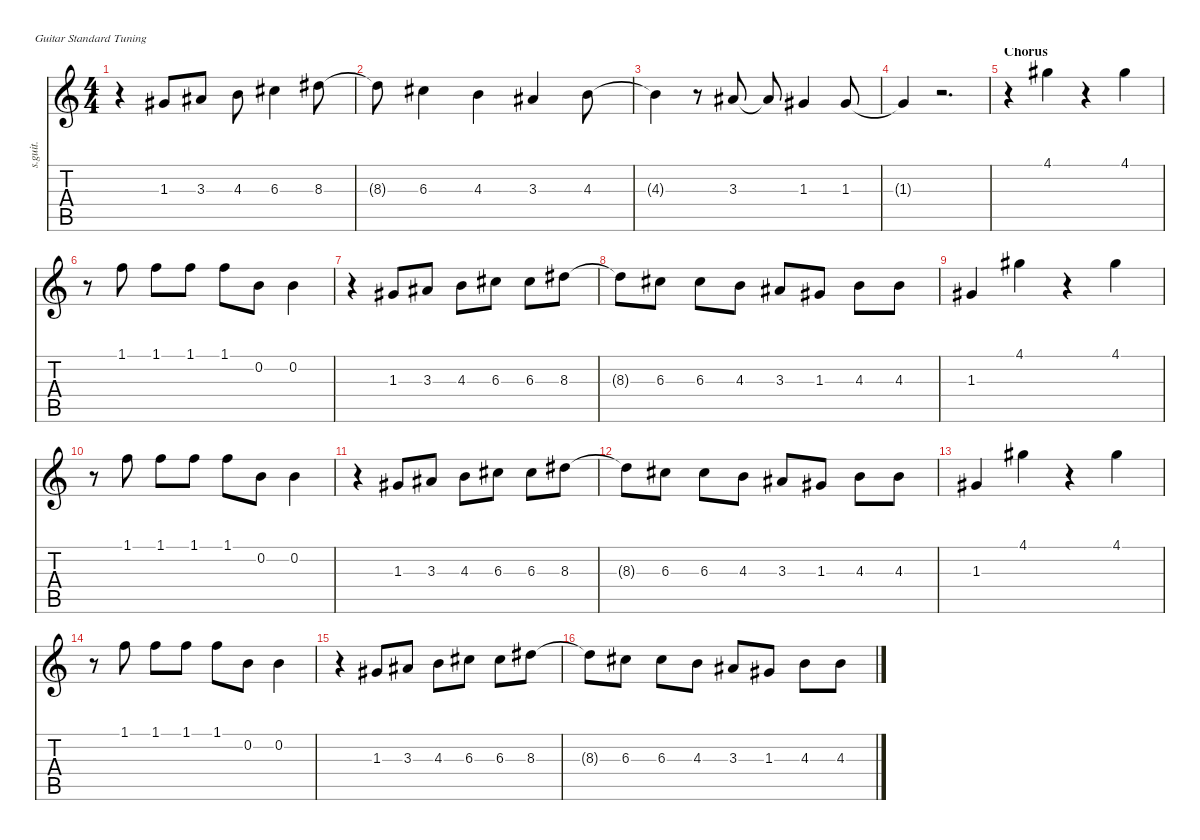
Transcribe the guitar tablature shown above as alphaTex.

\defaultSystemsLayout 4
\hideDynamics
\bracketExtendMode nobrackets
\track ("Kurt Cobain - Vocals" "s.guit.") {instrument clarinet}
\staff {score tabs}
\tuning (E4 B3 G3 D3 A2 E2)
\displaytranspose 12
\ts (4 4)
\tempo (100 hide)
\clef g2
\ks c
r.4{dy mp} 1.3{acc #}.8{lyrics (0 "") lyrics (1 "") lyrics (2 "") lyrics (3 "") lyrics (4 "")} 3.3{acc #}.8{lyrics (0 "") lyrics (1 "") lyrics (2 "") lyrics (3 "") lyrics (4 "")} 4.3.8{lyrics (0 "") lyrics (1 "") lyrics (2 "") lyrics (3 "") lyrics (4 "")} 6.3{acc #}.4{lyrics (0 "") lyrics (1 "") lyrics (2 "") lyrics (3 "") lyrics (4 "")} 8.3{acc #}.8{lyrics (0 "") lyrics (1 "") lyrics (2 "") lyrics (3 "") lyrics (4 "")} |
8.3{t acc #}.8{lyrics (0 "") lyrics (1 "") lyrics (2 "") lyrics (3 "") lyrics (4 "")} 6.3{acc #}.4{lyrics (0 "") lyrics (1 "") lyrics (2 "") lyrics (3 "") lyrics (4 "")} 4.3.4{lyrics (0 "") lyrics (1 "") lyrics (2 "") lyrics (3 "") lyrics (4 "")} 3.3{acc #}.4{lyrics (0 "") lyrics (1 "") lyrics (2 "") lyrics (3 "") lyrics (4 "")} 4.3.8{lyrics (0 "") lyrics (1 "") lyrics (2 "") lyrics (3 "") lyrics (4 "")} |
4.3{t}.4{lyrics (0 "") lyrics (1 "") lyrics (2 "") lyrics (3 "") lyrics (4 "")} r.8 3.3{acc #}.8{lyrics (0 "") lyrics (1 "") lyrics (2 "") lyrics (3 "") lyrics (4 "")} 3.3{t acc #}.8{lyrics (0 "") lyrics (1 "") lyrics (2 "") lyrics (3 "") lyrics (4 "")} 1.3{acc #}.4{lyrics (0 "") lyrics (1 "") lyrics (2 "") lyrics (3 "") lyrics (4 "")} 1.3{acc #}.8{lyrics (0 "") lyrics (1 "") lyrics (2 "") lyrics (3 "") lyrics (4 "")} |
1.3{t acc #}.4{lyrics (0 "") lyrics (1 "") lyrics (2 "") lyrics (3 "") lyrics (4 "")} r.2{d} |
\section ("" "Chorus")
r.4 4.1{acc #}.4{lyrics (0 "") lyrics (1 "") lyrics (2 "") lyrics (3 "") lyrics (4 "") dy f} r.4 4.1{acc #}.4{lyrics (0 "") lyrics (1 "") lyrics (2 "") lyrics (3 "") lyrics (4 "")} |
r.8 1.1.8{lyrics (0 "") lyrics (1 "") lyrics (2 "") lyrics (3 "") lyrics (4 "")} 1.1.8{lyrics (0 "") lyrics (1 "") lyrics (2 "") lyrics (3 "") lyrics (4 "")} 1.1.8{lyrics (0 "") lyrics (1 "") lyrics (2 "") lyrics (3 "") lyrics (4 "")} 1.1.8{lyrics (0 "") lyrics (1 "") lyrics (2 "") lyrics (3 "") lyrics (4 "")} 0.2.8{lyrics (0 "") lyrics (1 "") lyrics (2 "") lyrics (3 "") lyrics (4 "")} 0.2.4{lyrics (0 "") lyrics (1 "") lyrics (2 "") lyrics (3 "") lyrics (4 "")} |
r.4 1.3{acc #}.8{lyrics (0 "") lyrics (1 "") lyrics (2 "") lyrics (3 "") lyrics (4 "")} 3.3{acc #}.8{lyrics (0 "") lyrics (1 "") lyrics (2 "") lyrics (3 "") lyrics (4 "")} 4.3.8{lyrics (0 "") lyrics (1 "") lyrics (2 "") lyrics (3 "") lyrics (4 "")} 6.3{acc #}.8{lyrics (0 "") lyrics (1 "") lyrics (2 "") lyrics (3 "") lyrics (4 "")} 6.3{acc #}.8{lyrics (0 "") lyrics (1 "") lyrics (2 "") lyrics (3 "") lyrics (4 "")} 8.3{acc #}.8{lyrics (0 "") lyrics (1 "") lyrics (2 "") lyrics (3 "") lyrics (4 "")} |
8.3{t acc #}.8{lyrics (0 "") lyrics (1 "") lyrics (2 "") lyrics (3 "") lyrics (4 "")} 6.3{acc #}.8{lyrics (0 "") lyrics (1 "") lyrics (2 "") lyrics (3 "") lyrics (4 "")} 6.3{acc #}.8{lyrics (0 "") lyrics (1 "") lyrics (2 "") lyrics (3 "") lyrics (4 "")} 4.3.8{lyrics (0 "") lyrics (1 "") lyrics (2 "") lyrics (3 "") lyrics (4 "")} 3.3{acc #}.8{lyrics (0 "") lyrics (1 "") lyrics (2 "") lyrics (3 "") lyrics (4 "")} 1.3{acc #}.8{lyrics (0 "") lyrics (1 "") lyrics (2 "") lyrics (3 "") lyrics (4 "")} 4.3.8{lyrics (0 "") lyrics (1 "") lyrics (2 "") lyrics (3 "") lyrics (4 "")} 4.3.8{lyrics (0 "") lyrics (1 "") lyrics (2 "") lyrics (3 "") lyrics (4 "")} |
1.3{acc #}.4{lyrics (0 "") lyrics (1 "") lyrics (2 "") lyrics (3 "") lyrics (4 "")} 4.1{acc #}.4{lyrics (0 "") lyrics (1 "") lyrics (2 "") lyrics (3 "") lyrics (4 "")} r.4 4.1{acc #}.4{lyrics (0 "") lyrics (1 "") lyrics (2 "") lyrics (3 "") lyrics (4 "")} |
r.8 1.1.8{lyrics (0 "") lyrics (1 "") lyrics (2 "") lyrics (3 "") lyrics (4 "")} 1.1.8{lyrics (0 "") lyrics (1 "") lyrics (2 "") lyrics (3 "") lyrics (4 "")} 1.1.8{lyrics (0 "") lyrics (1 "") lyrics (2 "") lyrics (3 "") lyrics (4 "")} 1.1.8{lyrics (0 "") lyrics (1 "") lyrics (2 "") lyrics (3 "") lyrics (4 "")} 0.2.8{lyrics (0 "") lyrics (1 "") lyrics (2 "") lyrics (3 "") lyrics (4 "")} 0.2.4{lyrics (0 "") lyrics (1 "") lyrics (2 "") lyrics (3 "") lyrics (4 "")} |
r.4 1.3{acc #}.8{lyrics (0 "") lyrics (1 "") lyrics (2 "") lyrics (3 "") lyrics (4 "")} 3.3{acc #}.8{lyrics (0 "") lyrics (1 "") lyrics (2 "") lyrics (3 "") lyrics (4 "")} 4.3.8{lyrics (0 "") lyrics (1 "") lyrics (2 "") lyrics (3 "") lyrics (4 "")} 6.3{acc #}.8{lyrics (0 "") lyrics (1 "") lyrics (2 "") lyrics (3 "") lyrics (4 "")} 6.3{acc #}.8{lyrics (0 "") lyrics (1 "") lyrics (2 "") lyrics (3 "") lyrics (4 "")} 8.3{acc #}.8{lyrics (0 "") lyrics (1 "") lyrics (2 "") lyrics (3 "") lyrics (4 "")} |
8.3{t acc #}.8{lyrics (0 "") lyrics (1 "") lyrics (2 "") lyrics (3 "") lyrics (4 "")} 6.3{acc #}.8{lyrics (0 "") lyrics (1 "") lyrics (2 "") lyrics (3 "") lyrics (4 "")} 6.3{acc #}.8{lyrics (0 "") lyrics (1 "") lyrics (2 "") lyrics (3 "") lyrics (4 "")} 4.3.8{lyrics (0 "") lyrics (1 "") lyrics (2 "") lyrics (3 "") lyrics (4 "")} 3.3{acc #}.8{lyrics (0 "") lyrics (1 "") lyrics (2 "") lyrics (3 "") lyrics (4 "")} 1.3{acc #}.8{lyrics (0 "") lyrics (1 "") lyrics (2 "") lyrics (3 "") lyrics (4 "")} 4.3.8{lyrics (0 "") lyrics (1 "") lyrics (2 "") lyrics (3 "") lyrics (4 "")} 4.3.8{lyrics (0 "") lyrics (1 "") lyrics (2 "") lyrics (3 "") lyrics (4 "")} |
1.3{acc #}.4{lyrics (0 "") lyrics (1 "") lyrics (2 "") lyrics (3 "") lyrics (4 "")} 4.1{acc #}.4{lyrics (0 "") lyrics (1 "") lyrics (2 "") lyrics (3 "") lyrics (4 "")} r.4 4.1{acc #}.4{lyrics (0 "") lyrics (1 "") lyrics (2 "") lyrics (3 "") lyrics (4 "")} |
r.8 1.1.8{lyrics (0 "") lyrics (1 "") lyrics (2 "") lyrics (3 "") lyrics (4 "")} 1.1.8{lyrics (0 "") lyrics (1 "") lyrics (2 "") lyrics (3 "") lyrics (4 "")} 1.1.8{lyrics (0 "") lyrics (1 "") lyrics (2 "") lyrics (3 "") lyrics (4 "")} 1.1.8{lyrics (0 "") lyrics (1 "") lyrics (2 "") lyrics (3 "") lyrics (4 "")} 0.2.8{lyrics (0 "") lyrics (1 "") lyrics (2 "") lyrics (3 "") lyrics (4 "")} 0.2.4{lyrics (0 "") lyrics (1 "") lyrics (2 "") lyrics (3 "") lyrics (4 "")} |
r.4 1.3{acc #}.8{lyrics (0 "") lyrics (1 "") lyrics (2 "") lyrics (3 "") lyrics (4 "")} 3.3{acc #}.8{lyrics (0 "") lyrics (1 "") lyrics (2 "") lyrics (3 "") lyrics (4 "")} 4.3.8{lyrics (0 "") lyrics (1 "") lyrics (2 "") lyrics (3 "") lyrics (4 "")} 6.3{acc #}.8{lyrics (0 "") lyrics (1 "") lyrics (2 "") lyrics (3 "") lyrics (4 "")} 6.3{acc #}.8{lyrics (0 "") lyrics (1 "") lyrics (2 "") lyrics (3 "") lyrics (4 "")} 8.3{acc #}.8{lyrics (0 "") lyrics (1 "") lyrics (2 "") lyrics (3 "") lyrics (4 "")} |
8.3{t acc #}.8{lyrics (0 "") lyrics (1 "") lyrics (2 "") lyrics (3 "") lyrics (4 "")} 6.3{acc #}.8{lyrics (0 "") lyrics (1 "") lyrics (2 "") lyrics (3 "") lyrics (4 "")} 6.3{acc #}.8{lyrics (0 "") lyrics (1 "") lyrics (2 "") lyrics (3 "") lyrics (4 "")} 4.3.8{lyrics (0 "") lyrics (1 "") lyrics (2 "") lyrics (3 "") lyrics (4 "")} 3.3{acc #}.8{lyrics (0 "") lyrics (1 "") lyrics (2 "") lyrics (3 "") lyrics (4 "")} 1.3{acc #}.8{lyrics (0 "") lyrics (1 "") lyrics (2 "") lyrics (3 "") lyrics (4 "")} 4.3.8{lyrics (0 "") lyrics (1 "") lyrics (2 "") lyrics (3 "") lyrics (4 "")} 4.3.8{lyrics (0 "") lyrics (1 "") lyrics (2 "") lyrics (3 "") lyrics (4 "")}
